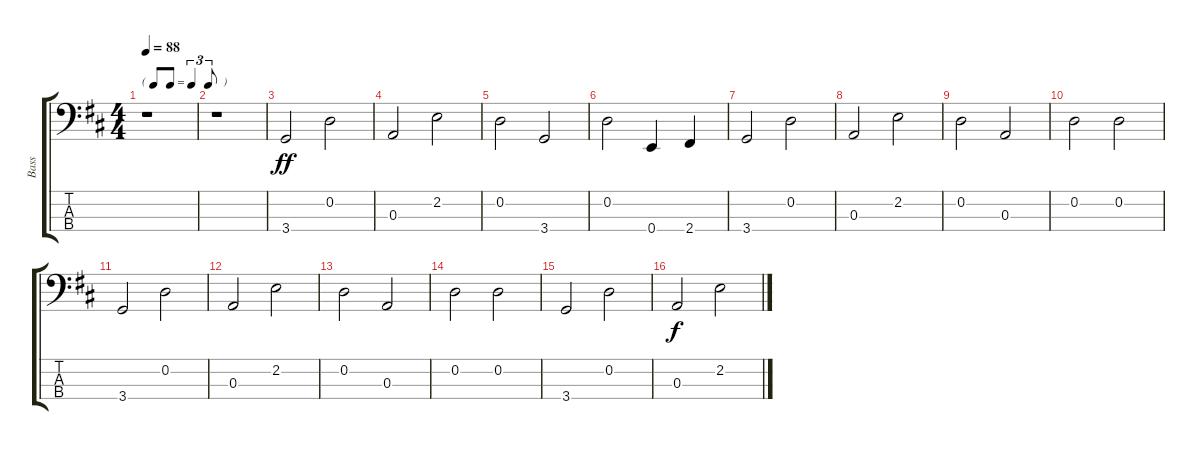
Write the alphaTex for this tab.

\track ("Bass" "Bass") {instrument fretlessbass}
\staff {score tabs}
\tuning (G2 D2 A1 E1) {hide}
\ts (4 4)
\tf triplet8th
\tempo 88
\clef f4
\ks d
r.1{dy ff instrument fretlessbass} |
r.1 |
3.4.2 0.2.2 |
0.3.2 2.2.2 |
0.2.2 3.4.2 |
0.2.2 0.4.4 2.4.4 |
3.4.2 0.2.2 |
0.3.2 2.2.2 |
0.2.2 0.3.2 |
0.2.2 0.2.2 |
3.4.2 0.2.2 |
0.3.2 2.2.2 |
0.2.2 0.3.2 |
0.2.2 0.2.2 |
3.4.2 0.2.2 |
0.3.2{dy f} 2.2.2
